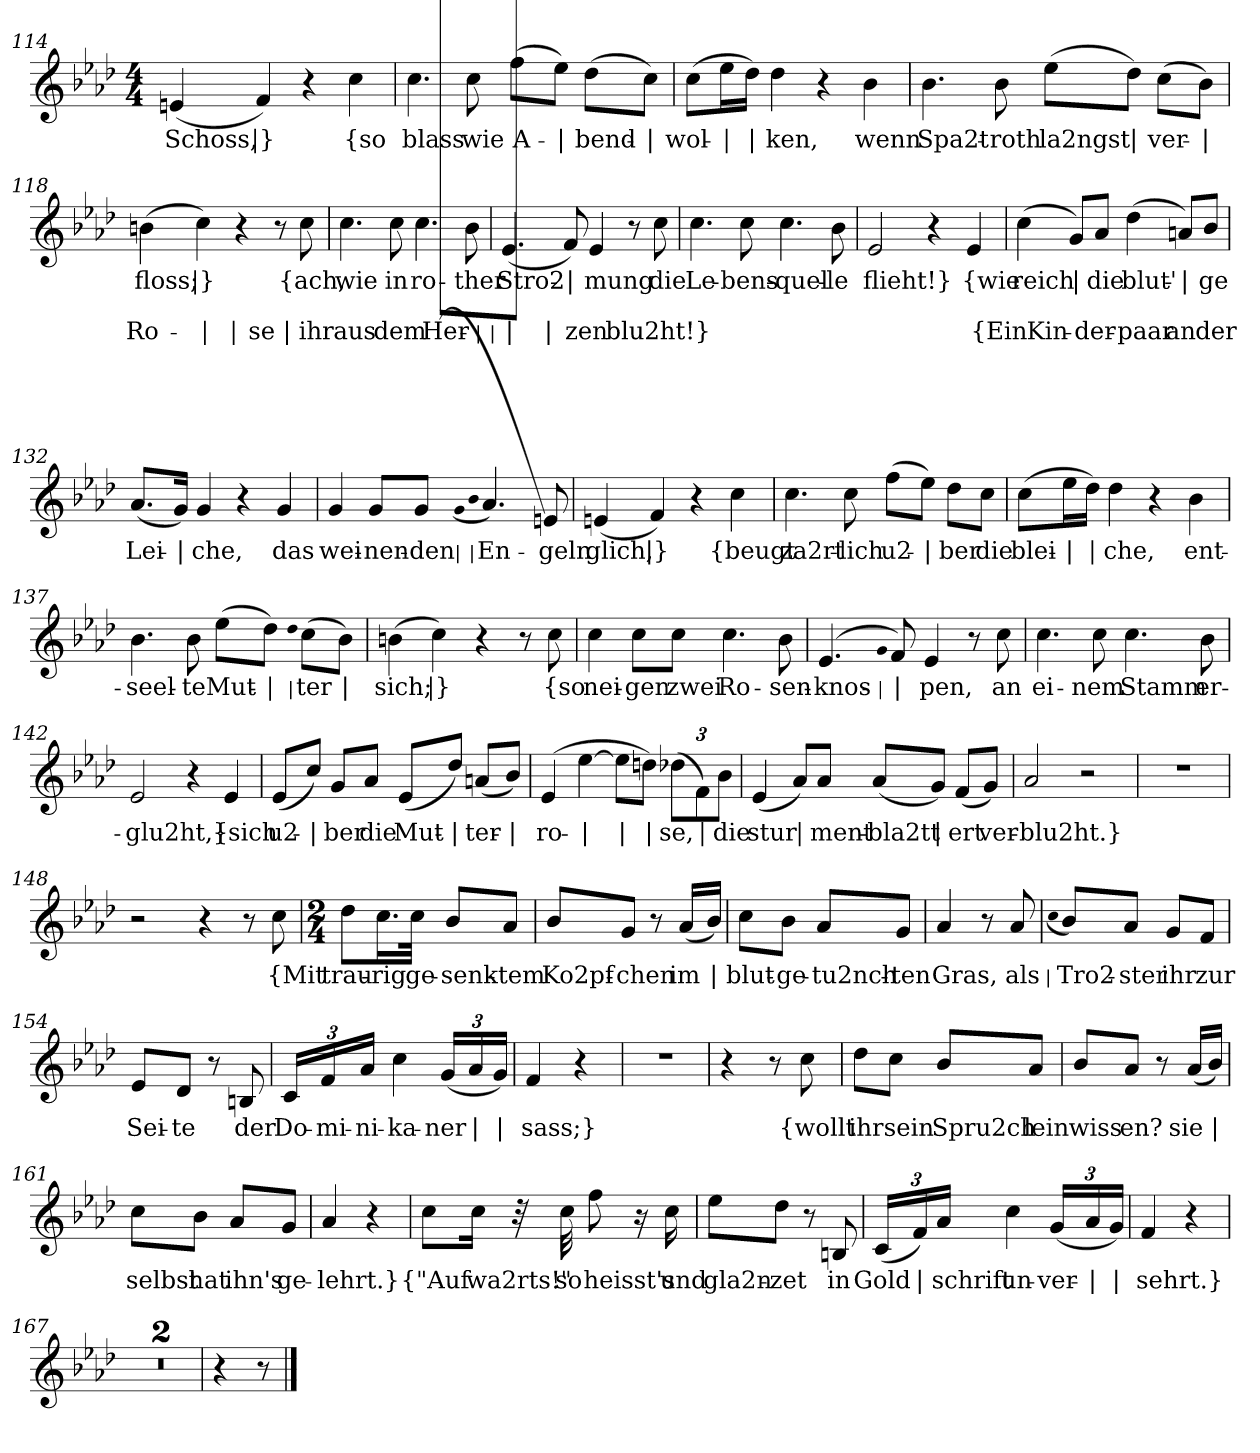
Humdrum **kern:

**kern	**text
*part1	*part1
*staff1	*staff1
*clefG2	*
*k[b-e-a-d-]	*
*M4/4	*
=114	=114
(4en	Schoss,
4f)	|}
4r	.
4cc	{so
=115	=115
4.cc	blass
8cc	wie
(8ff\L	A-
8ee-\J)	|
(8dd-\L	-bend-
8cc\J)	|
=116	=116
(8cc\L	-wol-
16ee-\L	|
16dd-\JJ)	|
4dd-	-ken,
4r	.
4b-	wenn
=117	=117
4.b-	Spa2t-
8b-	-roth
(8ee-\L	la2ngst
8dd-\J)	|
(8cc\L	ver-
8b-\J)	|
=118	=118
(4bn	-floss;
4cc)	|}
4r	.
8r	.
8cc	{ach,
=119	=119
4.cc	wie
8cc	in
4.cc	ro-
8b-	-ther
=120	=120
(4.e-	Stro2-
8f)	|
4e-	-mung
8r	.
8cc	die
=121	=121
4.cc	Le-
8cc	-bens-
4.cc	-quel-
8b-	-le
=122	=122
2e-	flieht!}
4r	.
4e-	{wie
=123	=123
(4cc	reich
8g/L)	|
8a-/J	die
(4dd-	blut'-
8an/L)	|
8b-/J	-ge
=124	=124
[2ee-	Ro-
8ee-\L]	|
8ddn\J	|
(12dd-X\L	-se
12f\)	|
12b-\J	ihr
=125	=125
4.e-	aus
8a-	dem
(8a-/L	Her-
qb-	|
qa-	|
8g/J	|
8.cc\L)	|
16b-\Jk	-zen
=126	=126
2a-	blu2ht!}
2r	.
=127	=127
1r	.
=128	=128
1r	.
=129	=129
1r	.
=130	=130
2r	.
4r	.
4cc	{Ein
=131	=131
4.cc	Kin-
8cc	-der-
4cc	-paar
8b-/L	an
8a-/J	der
=132	=132
(8.a-/L	Lei-
16g/Jk)	|
4g	-che,
4r	.
4g	das
=133	=133
4g	wei-
8g/L	-nen-
8g/J	-den
(qg	|
qb-	|
4.a-)	En-
8en	-geln
=134	=134
(4en	glich,
4f)	|}
4r	.
4cc	{beugt
=135	=135
4.cc	za2rt-
8cc	-lich
(8ff\L	u2-
8ee-\J)	|
8dd-\L	-ber
8cc\J	die
=136	=136
(8cc\L	blei-
16ee-\L	|
16dd-\JJ)	|
4dd-	-che,
4r	.
4b-	ent-
=137	=137
4.b-	-seel-
8b-	-te
(8ee-\L	Mut-
8dd-\J)	|
qdd-	|
(8cc\L	-ter
8b-\J)	|
=138	=138
(4bn	sich;
4cc)	|}
4r	.
8r	.
8cc	{so
=139	=139
4cc	nei-
8cc\L	-gen
8cc\J	zwei
4.cc	Ro-
8b-	-sen-
=140	=140
(4.e-	-knos-
qg	|
8f)	|
4e-	-pen,
8r	.
8cc	an
=141	=141
4.cc	ei-
8cc	-nem
4.cc	Stamm
8b-	er-
=142	=142
2e-	-glu2ht,}
4r	.
4e-	{sich
=143	=143
(8e-/L	u2-
8cc/J)	|
8g/L	-ber
8a-/J	die
(8e-/L	Mut-
8dd-/J)	|
(8an/L	-ter-
8b-/J)	|
=144	=144
(4e-	-ro-
[4ee-	|
8ee-\L]	|
8ddn\J)	|
(12dd-X\L	-se,
12f\)	|
12b-\J	die
=145	=145
(4e-	stur
8a-/L)	|
8a-/J	ment-
(8a-/L	-bla2tt
8g/J)	|
(8f/L	ert
8g/J)	ver-
=146	=146
2a-	-blu2ht.}
2r	.
=147	=147
1r	.
=148	=148
2r	.
4r	.
8r	.
8cc	{Mit
=149	=149
*M2/4	*
8dd-\L	trau-
16.cc\L	-rig
32cc\JJk	ge-
8b-/L	-senk-
8a-/J	-tem
=150	=150
8b-/L	Ko2pf-
8g/J	-chen
8r	.
(16a-/LL	im
16b-/JJ)	|
=151	=151
8cc\L	blut-
8b-\J	-ge-
8a-/L	-tu2nch-
8g/J	-ten
=152	=152
4a-	Gras,
8r	.
8a-	als
=153	=153
(qcc	|
8b-/L)	Tro2-
8a-/J	-ster
8g/L	ihr
8f/J	zur
=154	=154
8e-/L	Sei-
8d-/J	-te
8r	.
8Bn	der
=155	=155
24c/LL	Do-
24f/	-mi-
24a-/JJ	-ni-
4cc	-ka-
(24g/LL	-ner
24a-/	|
24g/JJ)	|
=156	=156
4f	sass;}
4r	.
=157	=157
2r	.
=158	=158
4r	.
8r	.
8cc	{wollt
=159	=159
8dd-\L	ihr
8cc\J	sein
8b-/L	Spru2ch
8a-/J	lein
=160	=160
8b-/L	wiss
8a-/J	en?
8r	.
(16a-/LL	sie
16b-/JJ)	|
=161	=161
8cc\L	selbst
8b-\J	hat
8a-/L	ihn's
8g/J	ge-
=162	=162
4a-	-lehrt.}
4r	.
=163	=163
8cc\L	{"Auf
16cc\Jk	wa2rts!"
32r	.
32cc	so
8ff	heisst's
16r	.
16cc	und
=164	=164
8ee-\L	gla2n-
8dd-\J	-zet
8r	.
8Bn	in
=165	=165
(24c/LL	Gold
24f/)	|
24a-/JJ	schrift
4cc	un-
(24g/LL	-ver-
24a-/	|
24g/JJ)	|
=166	=166
4f	-sehrt.}
4r	.
=167	=167
2r	.
=168	=168
2r	.
=169	=169
4r	.
8r	.
==	==
*-	*-
